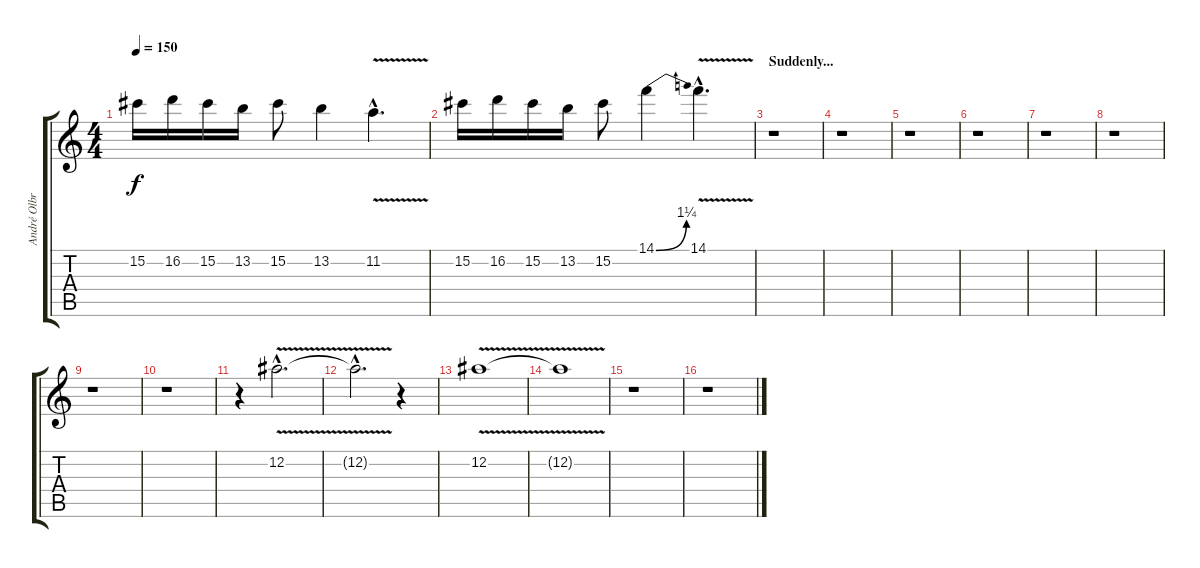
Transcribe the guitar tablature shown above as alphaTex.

\track ("André Olbrich" "André Olbr") {instrument distortionguitar}
\staff {score tabs}
\tuning (Eb4 Bb3 Gb3 Db3 Ab2 Eb2) {hide}
\ts (4 4)
\tempo 150
\clef g2
\ks c
15.2.16{dy f} 16.2.16 15.2.16 13.2.16 15.2.8 13.2.4 11.2{v hac}.4{d} |
15.2.16 16.2.16 15.2.16 13.2.16 15.2.8 14.1{be (bend 0 0 60 5)}.4 14.1{v hac}.4{d} |
\section ("" "Suddenly...")
r.1 |
r.1 |
r.1 |
r.1 |
r.1 |
r.1 |
r.1 |
r.1 |
r.4 12.2{v hac}.2{d} |
12.2{hac t}.2{d} r.4 |
12.2{v}.1 |
12.2{t}.1 |
r.1 |
r.1
